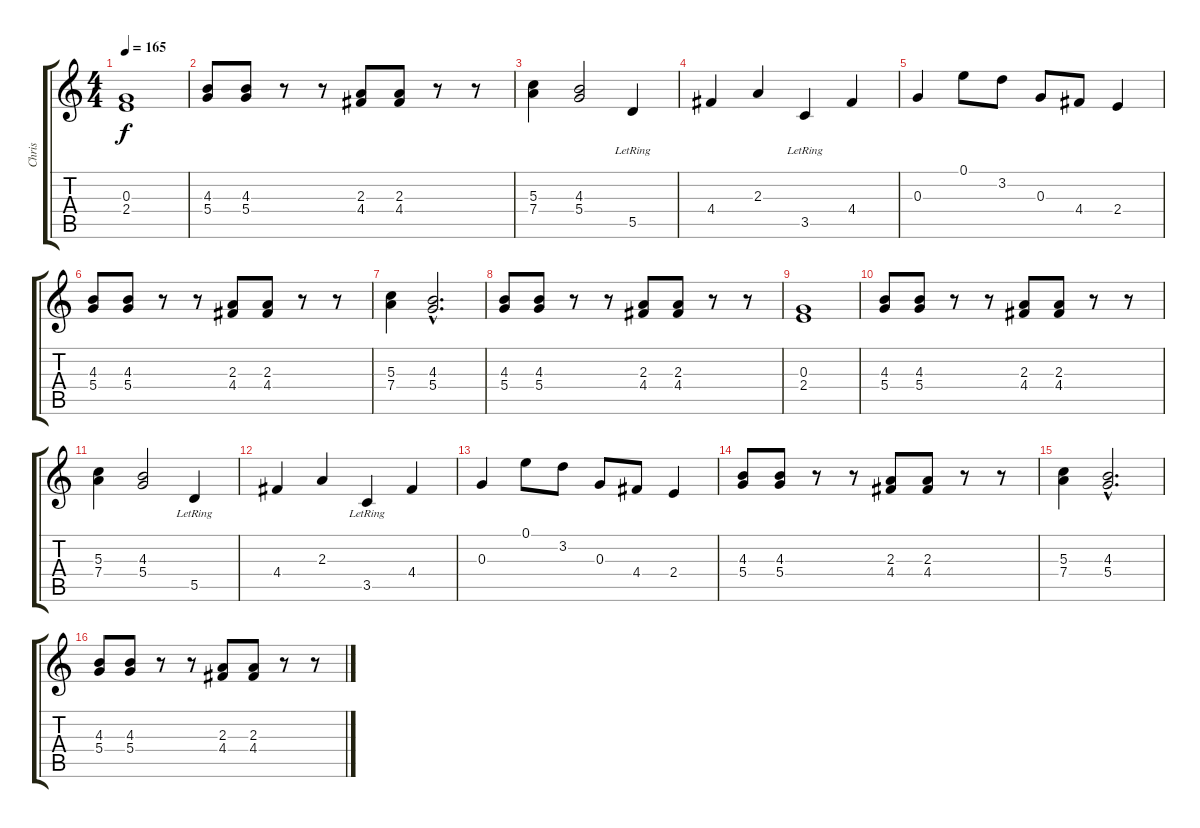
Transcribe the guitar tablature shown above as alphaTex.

\track ("Chris" "Chris") {instrument acousticguitarnylon}
\staff {score tabs}
\tuning (E4 B3 G3 D3 A2 E2) {hide}
\ts (4 4)
\tempo 165
\clef g2
\ks c
(0.3 2.4).1{dy f} |
(4.3 5.4).8 (4.3 5.4).8 r.8 r.8 (2.3 4.4).8 (2.3 4.4).8 r.8 r.8 |
(5.3 7.4).4 (4.3 5.4).2 5.5{lr}.4 |
4.4.4 2.3.4 3.5{lr}.4 4.4.4 |
0.3.4 0.1.8 3.2.8 0.3.8 4.4.8 2.4.4 |
(4.3 5.4).8 (4.3 5.4).8 r.8 r.8 (2.3 4.4).8 (2.3 4.4).8 r.8 r.8 |
(5.3 7.4).4 (4.3{hac} 5.4{hac}).2{d} |
(4.3 5.4).8 (4.3 5.4).8 r.8 r.8 (2.3 4.4).8 (2.3 4.4).8 r.8 r.8 |
(0.3 2.4).1 |
(4.3 5.4).8 (4.3 5.4).8 r.8 r.8 (2.3 4.4).8 (2.3 4.4).8 r.8 r.8 |
(5.3 7.4).4 (4.3 5.4).2 5.5{lr}.4 |
4.4.4 2.3.4 3.5{lr}.4 4.4.4 |
0.3.4 0.1.8 3.2.8 0.3.8 4.4.8 2.4.4 |
(4.3 5.4).8 (4.3 5.4).8 r.8 r.8 (2.3 4.4).8 (2.3 4.4).8 r.8 r.8 |
(5.3 7.4).4 (4.3{hac} 5.4{hac}).2{d} |
(4.3 5.4).8 (4.3 5.4).8 r.8 r.8 (2.3 4.4).8 (2.3 4.4).8 r.8 r.8
